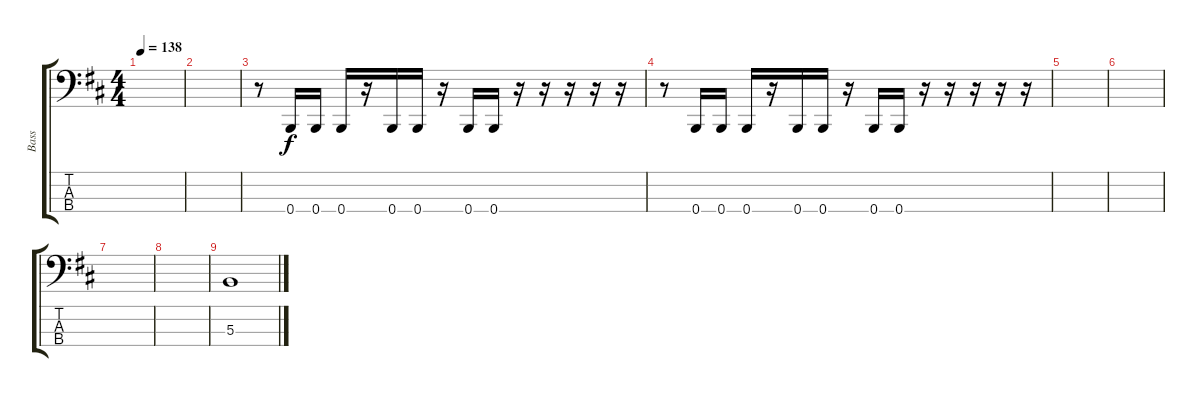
\track ("Bass" "Bass") {instrument electricbasspick}
\staff {score tabs}
\tuning (E2 B1 Gb1 B0) {hide}
\ts (4 4)
\tempo 138
\clef f4
\ks bminor
|
|
r.8 0.4.16 0.4.16 0.4.16 r.16 0.4.16 0.4.16 r.16 0.4.16 0.4.16 r.16 r.16 r.16 r.16 r.16 |
r.8 0.4.16 0.4.16 0.4.16 r.16 0.4.16 0.4.16 r.16 0.4.16 0.4.16 r.16 r.16 r.16 r.16 r.16 |
|
|
|
|
5.3.1
